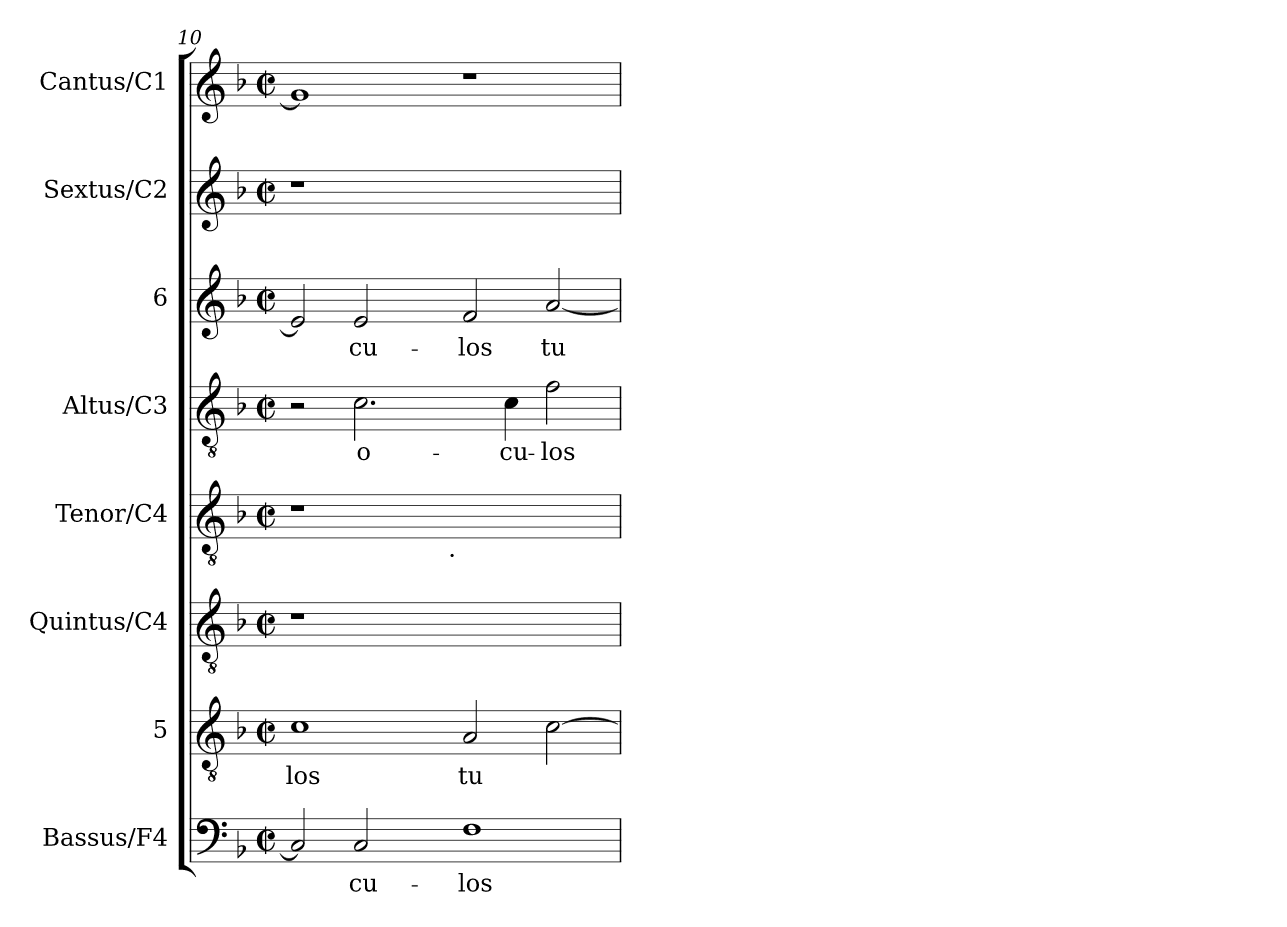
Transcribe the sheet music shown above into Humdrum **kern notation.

**kern	**text	**kern	**text	**kern	**kern	**kern	**text	**kern	**text	**kern	**kern	**text
*part8	*part8	*part7	*part7	*part6	*part5	*part4	*part4	*part3	*part3	*part2	*part1	*part1
*staff8	*staff8	*staff7	*staff7	*staff6	*staff5	*staff4	*staff4	*staff3	*staff3	*staff2	*staff1	*staff1
*I"Bassus/F4	*	*I"5	*	*I"Quintus/C4	*I"Tenor/C4	*I"Altus/C3	*	*I"6	*	*I"Sextus/C2	*I"Cantus/C1	*
*I'B	*	*	*	*	*I'T	*I'A	*	*	*	*	*I'C	*
*clefF4	*	*clefGv2	*	*clefGv2	*clefGv2	*clefGv2	*	*clefG2	*	*clefG2	*clefG2	*
*k[b-]	*	*k[b-]	*	*k[b-]	*k[b-]	*k[b-]	*	*k[b-]	*	*k[b-]	*k[b-]	*
*F:	*	*F:	*	*F:	*F:	*F:	*	*F:	*	*F:	*F:	*
*M2/2	*	*M2/2	*	*M2/2	*M2/2	*M2/2	*	*M2/2	*	*M2/2	*M2/2	*
*met(c|)	*	*met(c|)	*	*met(c|)	*met(c|)	*met(c|)	*	*met(c|)	*	*met(c|)	*met(c|)	*
=10	=10	=10	=10	=10	=10	=10	=10	=10	=10	=10	=10	=10
!	!LO:LY:b:cj	!	!LO:LY:b:cj	!	!	!	!	!	!LO:LY:b:cj	!	!	!LO:LY:b:cj
*	*	*	*	*	*^	*	*	*	*	*	*	*
2C/]	-	1c	-los	1r	1r	2ryy	2r	.	2e/]	--	1r	1g]	--
!	!LO:LY:b:cj	!	!	!	!	!	!	!LO:LY:b:cj	!	!LO:LY:b:cj	!	!	!
2C/	-cu-	.	.	.	.	4ryy	2.c\	o-	2e/	-cu-	.	.	.
.	.	.	.	.	.	8ryy	.	.	.	.	.	.	.
.	.	.	.	.	.	16ryy	.	.	.	.	.	.	.
.	.	.	.	.	.	64ryy	.	.	.	.	.	.	.
!	!	!	!	!	!	!LO:TX:b:t=.	!	!	!	!	!	!	!
.	.	.	.	.	.	1ryy	.	.	.	.	.	.	.
!	!LO:LY:b:cj	!	!LO:LY:b:cj	!	!	!	!	!	!	!LO:LY:b:cj	!	!	!
1F	-los	2A/	tu-	1ryy	1ryy	.	.	.	2f/	-los	1ryy	1r	.
!	!	!	!	!	!	!	!	!LO:LY:b:cj	!	!	!	!	!
.	.	.	.	.	.	.	4c\	-cu-	.	.	.	.	.
!	!	!	!LO:LY:b:cj	!	!	!	!	!LO:LY:b:cj	!	!LO:LY:b:cj	!	!	!
.	.	[>2c\	--	.	.	.	2f\	-los	[<2a/	tu-	.	.	.
.	.	.	.	.	.	32.ryy	.	.	.	.	.	.	.
*	*	*	*	*	*v	*v	*	*	*	*	*	*	*
=	=	=	=	=	=	=	=	=	=	=	=	=
*-	*-	*-	*-	*-	*-	*-	*-	*-	*-	*-	*-	*-
